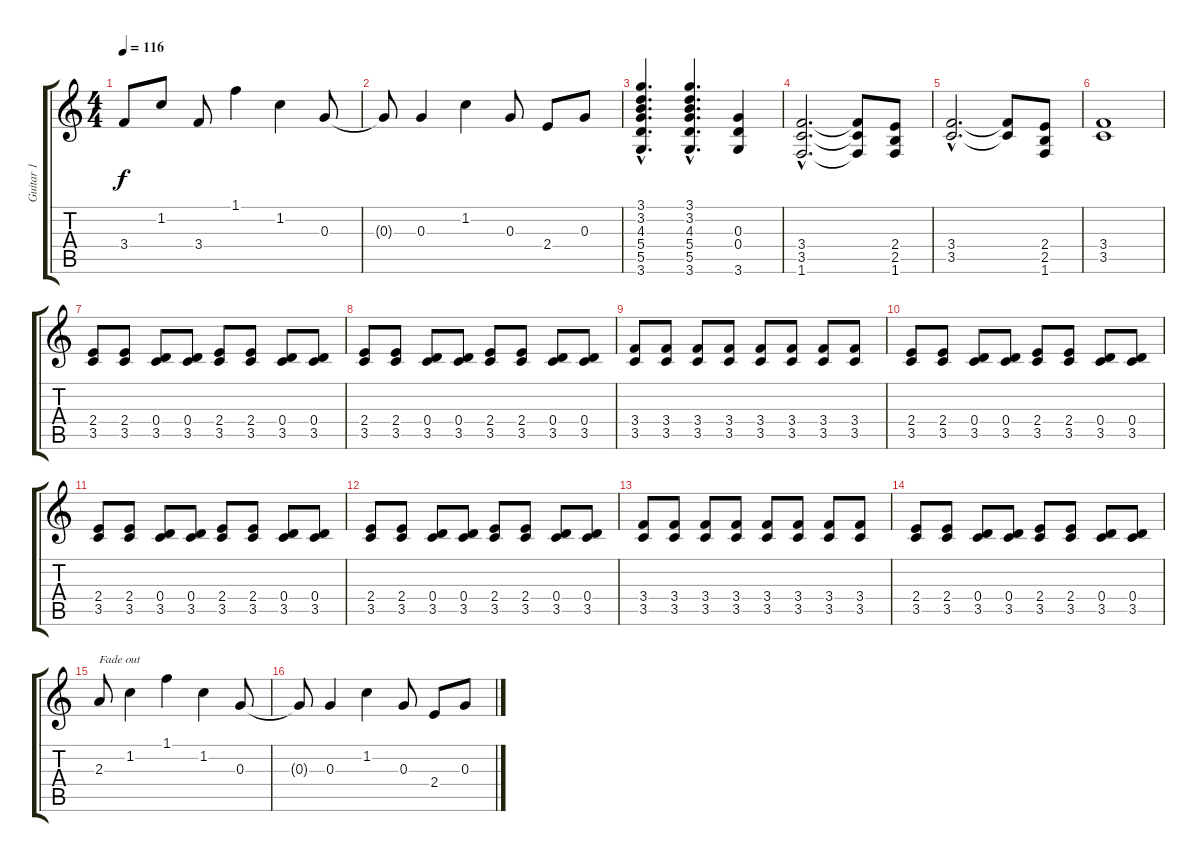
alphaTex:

\track ("Guitar 1" "Guitar 1") {instrument electricguitarclean}
\staff {score tabs}
\tuning (E4 B3 G3 D3 A2 E2) {hide}
\ts (4 4)
\tempo 116
\clef g2
\ks c
3.4.8{dy f} 1.2.8 3.4.8 1.1.4 1.2.4 0.3.8 |
0.3{t}.8 0.3.4 1.2.4 0.3.8 2.4.8 0.3.8 |
(3.1{hac} 3.2{hac} 4.3{hac} 5.4{hac} 5.5{hac} 3.6{hac}).4{d} (3.1{hac} 3.2{hac} 4.3{hac} 5.4{hac} 5.5{hac} 3.6{hac}).4{d} (0.3 0.4 3.6).4 |
(3.4{hac} 3.5{hac} 1.6{hac}).2{d} (3.4{t} 3.5{t} 1.6{t}).8 (2.4 2.5 1.6).8 |
(3.4{hac} 3.5{hac}).2{d} (3.4{t} 3.5{t}).8 (2.4 2.5 1.6).8 |
(3.4 3.5).1 |
(2.4 3.5).8 (2.4 3.5).8 (0.4 3.5).8 (0.4 3.5).8 (2.4 3.5).8 (2.4 3.5).8 (0.4 3.5).8 (0.4 3.5).8 |
(2.4 3.5).8 (2.4 3.5).8 (0.4 3.5).8 (0.4 3.5).8 (2.4 3.5).8 (2.4 3.5).8 (0.4 3.5).8 (0.4 3.5).8 |
(3.4 3.5).8 (3.4 3.5).8 (3.4 3.5).8 (3.4 3.5).8 (3.4 3.5).8 (3.4 3.5).8 (3.4 3.5).8 (3.4 3.5).8 |
(2.4 3.5).8 (2.4 3.5).8 (0.4 3.5).8 (0.4 3.5).8 (2.4 3.5).8 (2.4 3.5).8 (0.4 3.5).8 (0.4 3.5).8 |
(2.4 3.5).8 (2.4 3.5).8 (0.4 3.5).8 (0.4 3.5).8 (2.4 3.5).8 (2.4 3.5).8 (0.4 3.5).8 (0.4 3.5).8 |
(2.4 3.5).8 (2.4 3.5).8 (0.4 3.5).8 (0.4 3.5).8 (2.4 3.5).8 (2.4 3.5).8 (0.4 3.5).8 (0.4 3.5).8 |
(3.4 3.5).8 (3.4 3.5).8 (3.4 3.5).8 (3.4 3.5).8 (3.4 3.5).8 (3.4 3.5).8 (3.4 3.5).8 (3.4 3.5).8 |
(2.4 3.5).8 (2.4 3.5).8 (0.4 3.5).8 (0.4 3.5).8 (2.4 3.5).8 (2.4 3.5).8 (0.4 3.5).8 (0.4 3.5).8 |
2.3.8{txt "Fade out"} 1.2.4 1.1.4 1.2.4 0.3.8 |
0.3{t}.8 0.3.4 1.2.4 0.3.8 2.4.8 0.3.8
